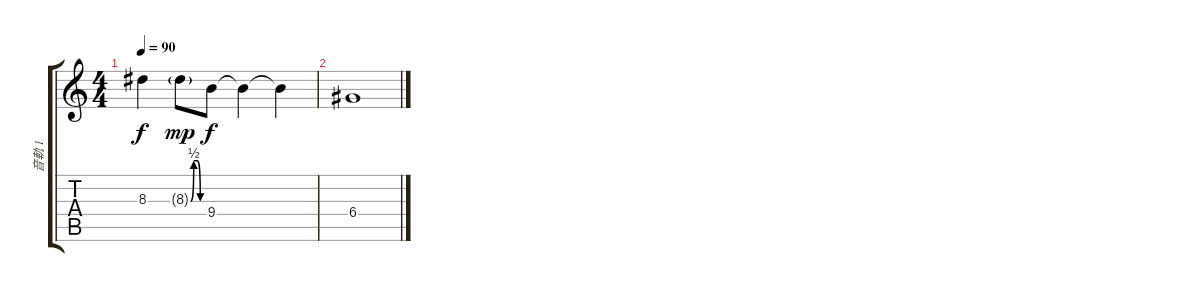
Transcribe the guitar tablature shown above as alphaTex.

\track ("音軌 1" "音軌 1") {instrument overdrivenguitar}
\staff {score tabs}
\tuning (E4 B3 G3 D3 A2 E2) {hide}
\ts (4 4)
\tempo 90
\clef g2
\ks c
8.3.4{dy f} 8.3{be (custom 0 0 15 2 30 2 45 0 60 0) g}.8{dy mp} 9.4.8{dy f} 9.4{t}.4 9.4{t}.4 |
6.4.1
